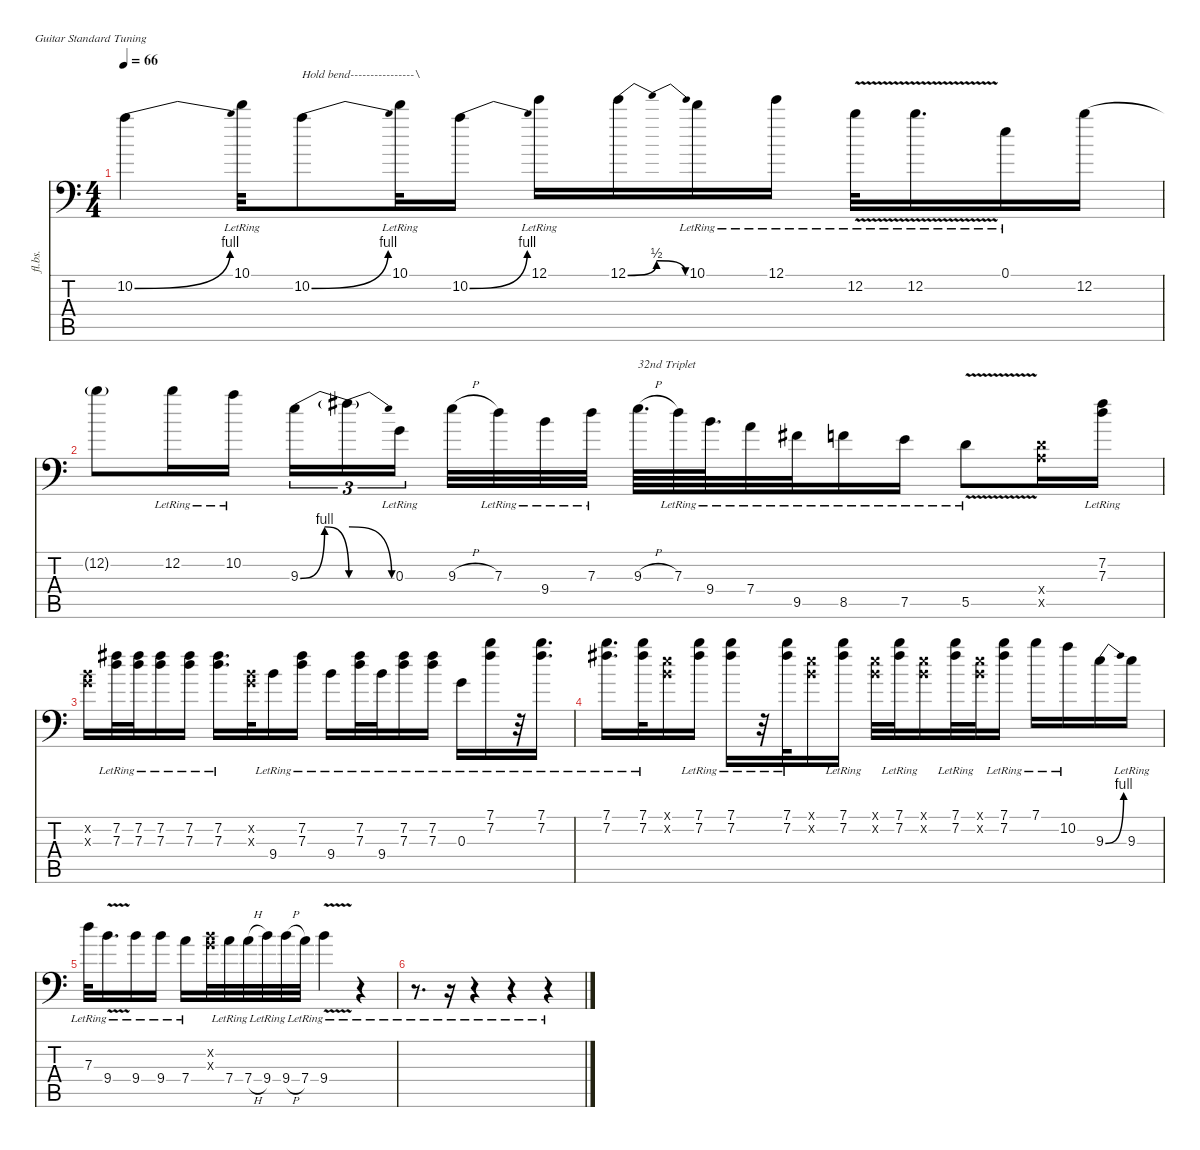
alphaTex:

\defaultSystemsLayout 4
\hideDynamics
\bracketExtendMode nobrackets
\otherSystemsTrackNameOrientation horizontal
\track ("OverDub" "fl.bs.") {instrument fretlessbass}
\staff {score tabs}
\tuning (E4 B3 G3 D3 A2 E2)
\ts (4 4)
\tempo 66
\clef f4
\ks c
10.2{be (bend 0 0 30 4)}.4{dy mf} 10.1{lr}.32{dy mp} 10.2{be (bend 0 0 30 4)}.8{txt "Hold bend----------------\\" dy mf} 10.1{lr}.32{dy mp} 10.2{be (bend 0 0 30 4)}.16{dy mf} 12.1{lr}.16{dy mp} 12.1{be (bendrelease 0 0 15 2 30 2 45 0)}.16 10.1{lr}.16 12.1{lr}.16 12.2{v lr}.32{dy mf} 12.2{v lr}.16{d} 0.1{lr}.16{dy mp} 12.2{be (hold 0 0 60 0)}.16{dy mf} |
12.2{be (hold 0 0 60 0) t}.8 12.2{lr}.16 10.2{lr}.16 9.3{be (bendrelease 0 0 30 4 30 4 60 0)}.16{tu (3 2) dy f} 9.3{be (release 0 4 60 0) t}.16{tu (3 2)} 0.3{lr}.16{tu (3 2)} 9.3{h}.32 7.3{lr}.32 9.4{lr}.32 7.3{lr}.32 9.3{h}.64{d txt "32nd Triplet"} 7.3{lr}.64 9.4{lr}.64{d} 7.4{lr}.32 9.5{lr acc #}.32{dy ff} 8.5{lr}.16 7.5{lr}.16 5.5{v lr}.8 (0.4{x} 0.5{x}).16{dy f} (7.2{lr acc #} 7.3{lr}).16{dy mf} |
(0.2{x} 0.3{x}).16 (7.2{lr acc #} 7.3{lr}).32 (7.2{lr acc #} 7.3{lr}).32 (7.2{lr acc #} 7.3{lr}).16 (7.2{lr acc #} 7.3{lr}).16 (7.2{lr acc #} 7.3{lr}).16{d} (0.2{x} 0.3{x}).32 9.4{lr}.16{dy f} (7.2{lr acc #} 7.3{lr}).16{dy mf} 9.4{lr}.16{dy f} (7.2{lr acc #} 7.3{lr}).32{dy mf} 9.4{lr}.32{dy f} (7.2{lr acc #} 7.3{lr}).16{dy mf} (7.2{lr acc #} 7.3{lr}).16 0.3{lr}.16{dy f} (7.1{lr} 7.2{lr acc #}).16{dy mp} r.32 (7.1{lr} 7.2{lr acc #}).16{d} |
(7.1{lr} 7.2{lr acc #}).16{d} (7.1{lr} 7.2{lr acc #}).32 (0.1{x} 0.2{x}).16 (7.1{lr} 7.2{lr acc #}).16 (7.1{lr} 7.2{lr acc #}).16 r.32 (7.1{lr} 7.2{lr acc #}).32 (0.1{x} 0.2{x}).16 (7.1{lr} 7.2{lr acc #}).16 (0.1{x} 0.2{x}).32 (7.1{lr} 7.2{lr acc #}).32 (0.1{x} 0.2{x}).16 (7.1{lr} 7.2{lr acc #}).32 (0.1{x} 0.2{x}).32 (7.1{lr} 7.2{lr acc #}).16 7.1{lr}.16 10.2{lr}.16{dy mf} 9.3{be (bend 0 0 30 4)}.16{dy f} 9.3{lr}.16 |
7.3{lr}.32 9.4{v lr}.16{d} 9.4{lr}.16 9.4{lr}.16 7.4{lr}.16 (0.2{x} 0.3{x}).32{dy mf} 7.4{lr}.32{dy f} 7.4{h}.32 9.4{lr}.32 9.4{h}.32 7.4{lr}.32 9.4{v lr}.4 r.4 |
r.8{d} r.16 r.4 r.4 r.4
